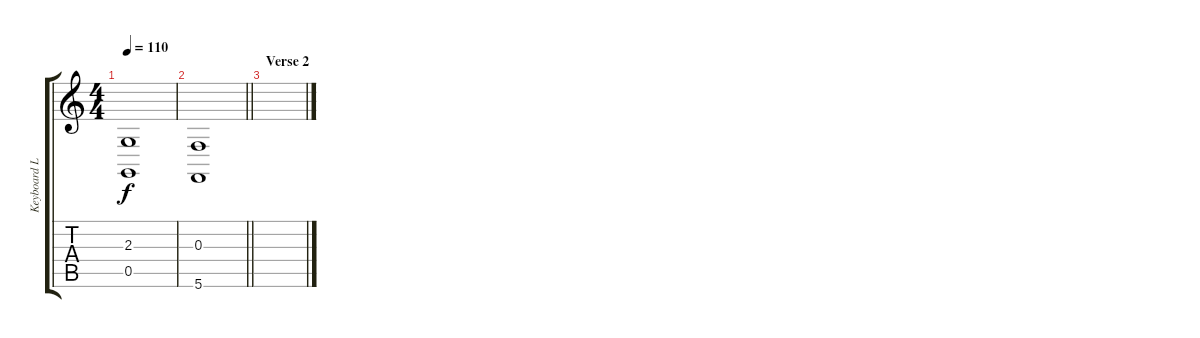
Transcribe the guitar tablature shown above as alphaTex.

\track ("Keyboard LH" "Keyboard L") {instrument electricpiano2}
\staff {score tabs}
\tuning (D4 A3 F3 C3 G2 C2) {hide}
\ts (4 4)
\tempo 110
\clef g2
\ks c
(2.3 0.5).1{dy f} |
\barLineRight lightlight
(0.3 5.6).1 |
\section ("" "Verse 2")
